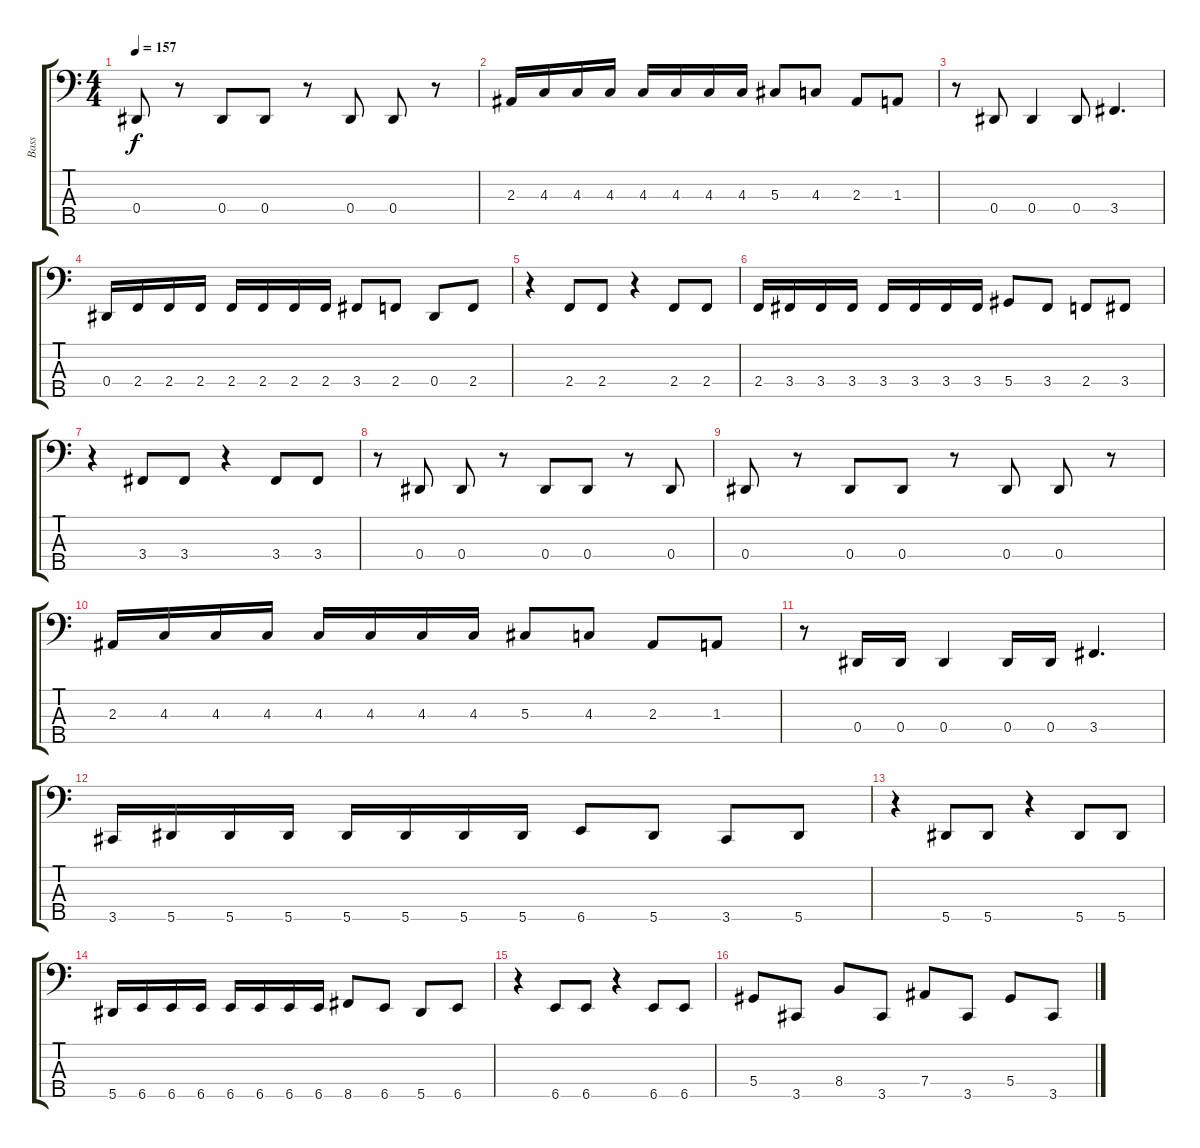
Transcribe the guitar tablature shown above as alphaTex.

\track ("Bass" "Bass") {instrument electricbassfinger}
\staff {score tabs}
\tuning (Gb2 Db2 Ab1 Eb1 Bb0) {hide}
\ts (4 4)
\tempo 157
\clef f4
\ks c
0.4.8{dy f} r.8 0.4.8 0.4.8 r.8 0.4.8 0.4.8 r.8 |
2.3.16 4.3.16 4.3.16 4.3.16 4.3.16 4.3.16 4.3.16 4.3.16 5.3.8 4.3.8 2.3.8 1.3.8 |
r.8 0.4.8 0.4.4 0.4.8 3.4.4{d} |
0.4.16 2.4.16 2.4.16 2.4.16 2.4.16 2.4.16 2.4.16 2.4.16 3.4.8 2.4.8 0.4.8 2.4.8 |
r.4 2.4.8 2.4.8 r.4 2.4.8 2.4.8 |
2.4.16 3.4.16 3.4.16 3.4.16 3.4.16 3.4.16 3.4.16 3.4.16 5.4.8 3.4.8 2.4.8 3.4.8 |
r.4 3.4.8 3.4.8 r.4 3.4.8 3.4.8 |
r.8 0.4.8 0.4.8 r.8 0.4.8 0.4.8 r.8 0.4.8 |
0.4.8 r.8 0.4.8 0.4.8 r.8 0.4.8 0.4.8 r.8 |
2.3.16 4.3.16 4.3.16 4.3.16 4.3.16 4.3.16 4.3.16 4.3.16 5.3.8 4.3.8 2.3.8 1.3.8 |
r.8 0.4.16 0.4.16 0.4.4 0.4.16 0.4.16 3.4.4{d} |
3.5.16 5.5.16 5.5.16 5.5.16 5.5.16 5.5.16 5.5.16 5.5.16 6.5.8 5.5.8 3.5.8 5.5.8 |
r.4 5.5.8 5.5.8 r.4 5.5.8 5.5.8 |
5.5.16 6.5.16 6.5.16 6.5.16 6.5.16 6.5.16 6.5.16 6.5.16 8.5.8 6.5.8 5.5.8 6.5.8 |
r.4 6.5.8 6.5.8 r.4 6.5.8 6.5.8 |
5.4.8 3.5.8 8.4.8 3.5.8 7.4.8 3.5.8 5.4.8 3.5.8
